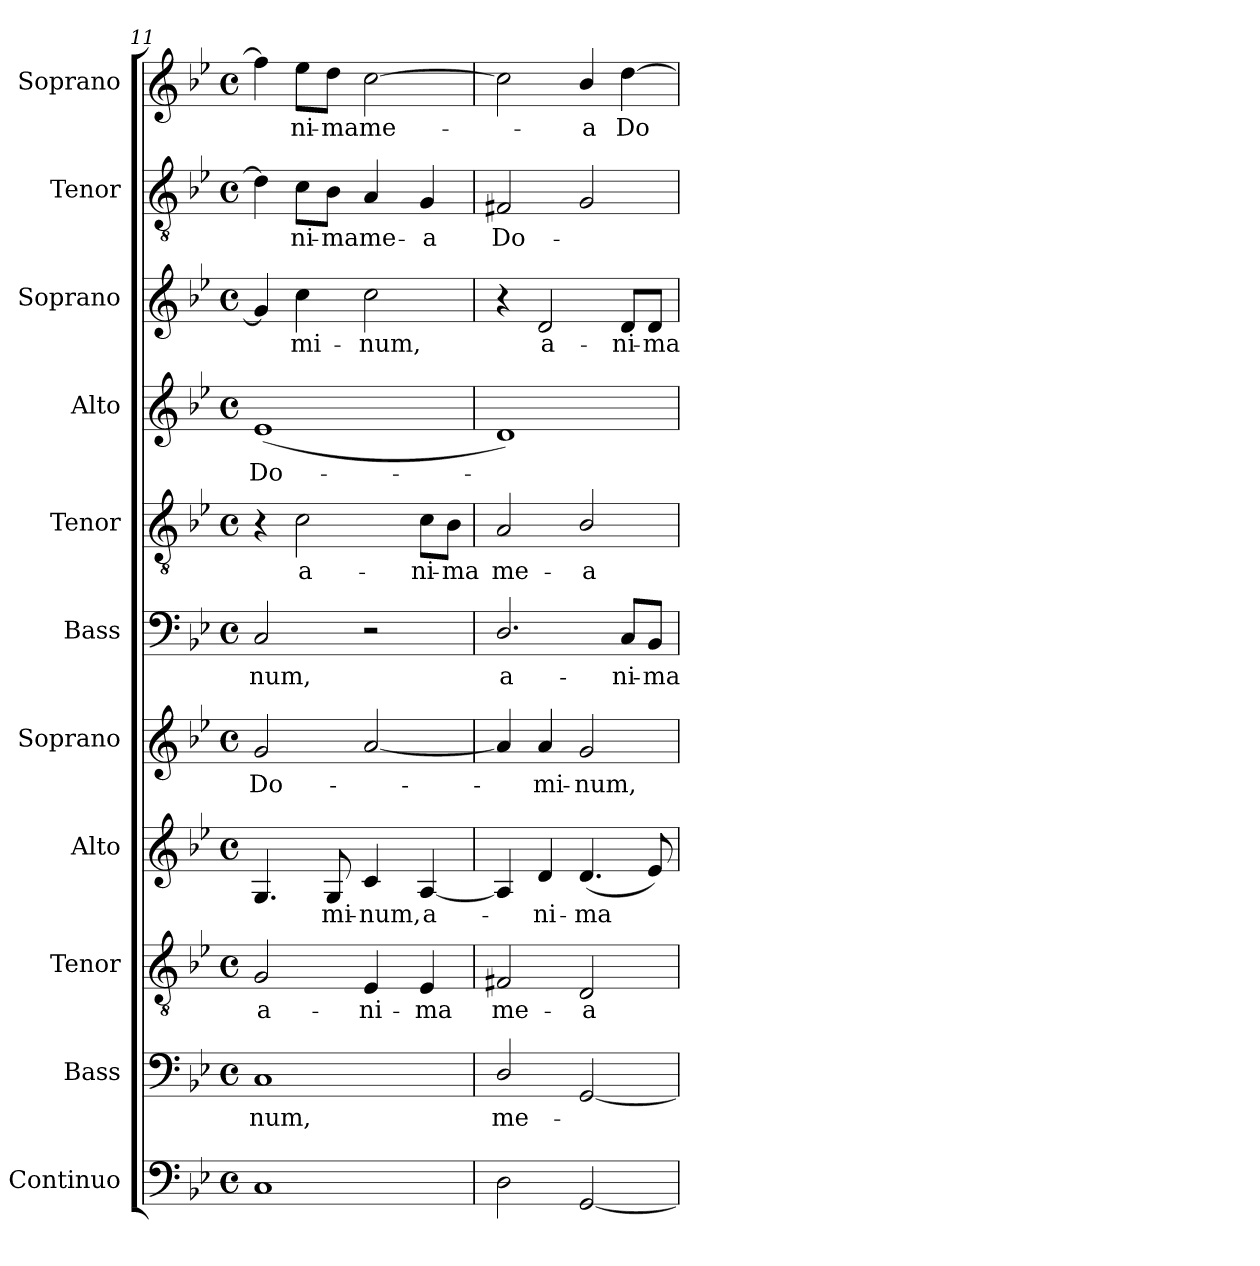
**kern	**kern	**text	**kern	**text	**kern	**text	**kern	**text	**kern	**text	**kern	**text	**kern	**text	**kern	**text	**kern	**text	**kern	**text
*part11	*part10	*part10	*part9	*part9	*part8	*part8	*part7	*part7	*part6	*part6	*part5	*part5	*part4	*part4	*part3	*part3	*part2	*part2	*part1	*part1
*staff11	*staff10	*staff10	*staff9	*staff9	*staff8	*staff8	*staff7	*staff7	*staff6	*staff6	*staff5	*staff5	*staff4	*staff4	*staff3	*staff3	*staff2	*staff2	*staff1	*staff1
*I"Continuo	*I"Bass	*	*I"Tenor	*	*I"Alto	*	*I"Soprano	*	*I"Bass	*	*I"Tenor	*	*I"Alto	*	*I"Soprano	*	*I"Tenor	*	*I"Soprano	*
*I'Cont.	*I'B.	*	*I'T.	*	*I'A.	*	*I'S.	*	*I'B.	*	*I'T.	*	*I'A.	*	*I'S.	*	*I'T.	*	*I'S.	*
*clefF4	*clefF4	*	*clefGv2	*	*clefG2	*	*clefG2	*	*clefF4	*	*clefGv2	*	*clefG2	*	*clefG2	*	*clefGv2	*	*clefG2	*
*	*	*	*ITrd7c12	*	*	*	*	*	*	*	*ITrd7c12	*	*	*	*	*	*ITrd7c12	*	*	*
*k[b-e-]	*k[b-e-]	*	*k[b-e-]	*	*k[b-e-]	*	*k[b-e-]	*	*k[b-e-]	*	*k[b-e-]	*	*k[b-e-]	*	*k[b-e-]	*	*k[b-e-]	*	*k[b-e-]	*
*B-:	*B-:	*	*B-:	*	*B-:	*	*B-:	*	*B-:	*	*B-:	*	*B-:	*	*B-:	*	*B-:	*	*B-:	*
*M4/4	*M4/4	*	*M4/4	*	*M4/4	*	*M4/4	*	*M4/4	*	*M4/4	*	*M4/4	*	*M4/4	*	*M4/4	*	*M4/4	*
*met(c)	*met(c)	*	*met(c)	*	*met(c)	*	*met(c)	*	*met(c)	*	*met(c)	*	*met(c)	*	*met(c)	*	*met(c)	*	*met(c)	*
=11	=11	=11	=11	=11	=11	=11	=11	=11	=11	=11	=11	=11	=11	=11	=11	=11	=11	=11	=11	=11
!	!	!LO:LY:b:color=#000000	!	!	!	!	!	!	!	!	!	!	!	!	!	!	!	!	!	!
!	!	!	!	!LO:LY:b:color=#000000	!	!	!	!	!	!	!	!	!	!	!	!	!	!	!	!
!	!	!	!	!	!	!	!	!LO:LY:b:color=#000000	!	!	!	!	!	!	!	!	!	!	!	!
!	!	!	!	!	!	!	!	!	!	!LO:LY:b:color=#000000	!	!	!	!	!	!	!	!	!	!
!	!	!	!	!	!	!	!	!	!	!	!	!	!	!LO:LY:b:color=#000000	!	!	!	!	!	!
1Ci	1Ci	-num,	2GGi/	a-	4.Gi/	.	2gi/	Do-	2Ci/	-num,	4r	.	(1e-i	Do-	4gi/]	.	4Di\]	.	4ffi\]	.
!	!	!	!	!	!	!	!	!	!	!	!	!LO:LY:b:color=#000000	!	!	!	!	!	!	!	!
!	!	!	!	!	!	!	!	!	!	!	!	!	!	!	!	!LO:LY:b:color=#000000	!	!	!	!
!	!	!	!	!	!	!	!	!	!	!	!	!	!	!	!	!	!	!LO:LY:b:color=#000000	!	!
!	!	!	!	!	!	!	!	!	!	!	!	!	!	!	!	!	!	!	!	!LO:LY:b:color=#000000
.	.	.	.	.	.	.	.	.	.	.	2Ci\	a-	.	.	4cci\	-mi-	8Ci\L	-ni-	8ee-i\L	-ni-
!	!	!	!	!	!	!LO:LY:b:color=#000000	!	!	!	!	!	!	!	!	!	!	!	!	!	!
!	!	!	!	!	!	!	!	!	!	!	!	!	!	!	!	!	!	!LO:LY:b:color=#000000	!	!
!	!	!	!	!	!	!	!	!	!	!	!	!	!	!	!	!	!	!	!	!LO:LY:b:color=#000000
.	.	.	.	.	8Gi/	-mi-	.	.	.	.	.	.	.	.	.	.	8BB-i\J	-ma	8ddi\J	-ma
!	!	!	!	!LO:LY:b:color=#000000	!	!	!	!	!	!	!	!	!	!	!	!	!	!	!	!
!	!	!	!	!	!	!LO:LY:b:color=#000000	!	!	!	!	!	!	!	!	!	!	!	!	!	!
!	!	!	!	!	!	!	!	!	!	!	!	!	!	!	!	!LO:LY:b:color=#000000	!	!	!	!
!	!	!	!	!	!	!	!	!	!	!	!	!	!	!	!	!	!	!LO:LY:b:color=#000000	!	!
!	!	!	!	!	!	!	!	!	!	!	!	!	!	!	!	!	!	!	!	!LO:LY:b:color=#000000
.	.	.	4EE-i/	-ni-	4ci/	-num,	[<2ai/	.	2r	.	.	.	.	.	2cci\	-num,	4AAi/	me-	[>2cci\	me-
!	!	!	!	!LO:LY:b:color=#000000	!	!	!	!	!	!	!	!	!	!	!	!	!	!	!	!
!	!	!	!	!	!	!LO:LY:b:color=#000000	!	!	!	!	!	!	!	!	!	!	!	!	!	!
!	!	!	!	!	!	!	!	!	!	!	!	!LO:LY:b:color=#000000	!	!	!	!	!	!	!	!
!	!	!	!	!	!	!	!	!	!	!	!	!	!	!	!	!	!	!LO:LY:b:color=#000000	!	!
.	.	.	4EE-i/	-ma	[<4Ai/	a-	.	.	.	.	8Ci\L	-ni-	.	.	.	.	4GGi/	-a	.	.
!	!	!	!	!	!	!	!	!	!	!	!	!LO:LY:b:color=#000000	!	!	!	!	!	!	!	!
.	.	.	.	.	.	.	.	.	.	.	8BB-i\J	-ma	.	.	.	.	.	.	.	.
=12	=12	=12	=12	=12	=12	=12	=12	=12	=12	=12	=12	=12	=12	=12	=12	=12	=12	=12	=12	=12
!	!	!LO:LY:b:color=#000000	!	!	!	!	!	!	!	!	!	!	!	!	!	!	!	!	!	!
!	!	!	!	!LO:LY:b:color=#000000	!	!	!	!	!	!	!	!	!	!	!	!	!	!	!	!
!	!	!	!	!	!	!	!	!	!	!LO:LY:b:color=#000000	!	!	!	!	!	!	!	!	!	!
!	!	!	!	!	!	!	!	!	!	!	!	!LO:LY:b:color=#000000	!	!	!	!	!	!	!	!
!	!	!	!	!	!	!	!	!	!	!	!	!	!	!	!	!	!	!LO:LY:b:color=#000000	!	!
2Di\	2Di/	me-	2FF#Xi/	me-	4Ai/]	.	4ai/]	.	2.Di/	a-	2AAi/	me-	1di)	.	4r	.	2FF#Xi/	Do-	2cci\]	.
!	!	!	!	!	!	!LO:LY:b:color=#000000	!	!	!	!	!	!	!	!	!	!	!	!	!	!
!	!	!	!	!	!	!	!	!LO:LY:b:color=#000000	!	!	!	!	!	!	!	!	!	!	!	!
!	!	!	!	!	!	!	!	!	!	!	!	!	!	!	!	!LO:LY:b:color=#000000	!	!	!	!
.	.	.	.	.	4di/	-ni-	4ai/	-mi-	.	.	.	.	.	.	2di/	a-	.	.	.	.
!	!	!	!	!LO:LY:b:color=#000000	!	!	!	!	!	!	!	!	!	!	!	!	!	!	!	!
!	!	!	!	!	!	!LO:LY:b:color=#000000	!	!	!	!	!	!	!	!	!	!	!	!	!	!
!	!	!	!	!	!	!	!	!LO:LY:b:color=#000000	!	!	!	!	!	!	!	!	!	!	!	!
!	!	!	!	!	!	!	!	!	!	!	!	!LO:LY:b:color=#000000	!	!	!	!	!	!	!	!
!	!	!	!	!	!	!	!	!	!	!	!	!	!	!	!	!	!	!	!	!LO:LY:b:color=#000000
[<2GGi/	[<2GGi/	.	2DDi/	-a	(4.di/	-ma	2gi/	-num,	.	.	2BB-i/	-a	.	.	.	.	2GGi/	.	4b-i/	-a
!	!	!	!	!	!	!	!	!	!	!LO:LY:b:color=#000000	!	!	!	!	!	!	!	!	!	!
!	!	!	!	!	!	!	!	!	!	!	!	!	!	!	!	!LO:LY:b:color=#000000	!	!	!	!
!	!	!	!	!	!	!	!	!	!	!	!	!	!	!	!	!	!	!	!	!LO:LY:b:color=#000000
.	.	.	.	.	.	.	.	.	8Ci/L	-ni-	.	.	.	.	8di/L	-ni-	.	.	[>4ddi\	Do-
!	!	!	!	!	!	!	!	!	!	!LO:LY:b:color=#000000	!	!	!	!	!	!	!	!	!	!
!	!	!	!	!	!	!	!	!	!	!	!	!	!	!	!	!LO:LY:b:color=#000000	!	!	!	!
.	.	.	.	.	8e-i/)	.	.	.	8BB-i/J	-ma	.	.	.	.	8di/J	-ma	.	.	.	.
=	=	=	=	=	=	=	=	=	=	=	=	=	=	=	=	=	=	=	=	=
*-	*-	*-	*-	*-	*-	*-	*-	*-	*-	*-	*-	*-	*-	*-	*-	*-	*-	*-	*-	*-
